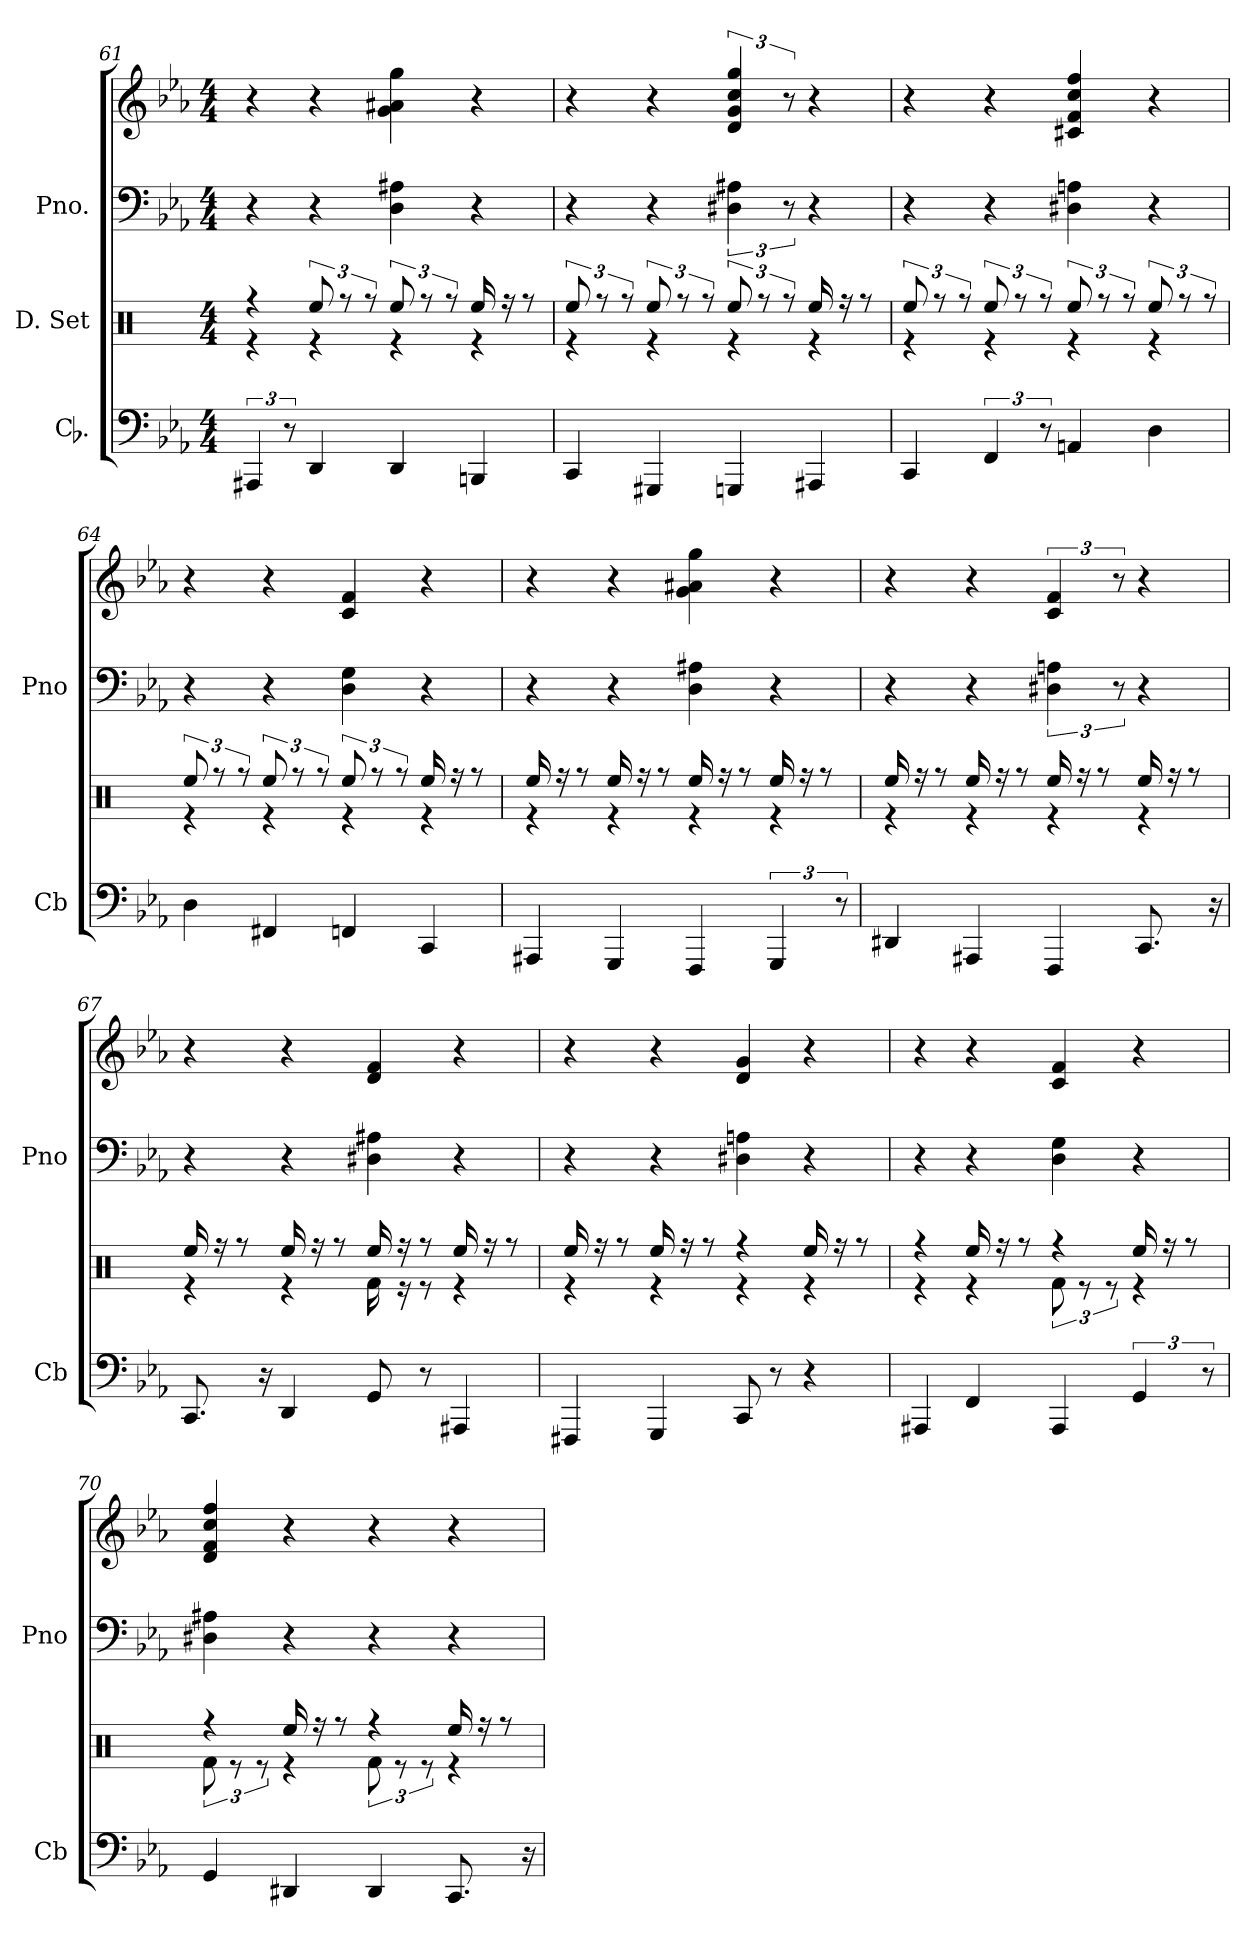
**kern	**kern	**kern	**kern
*part3	*part2	*part1	*part1
*staff4	*staff3	*staff2	*staff1
*I"Cb.	*I"D. Set	*I"Pno.	*
*I'Cb	*	*I'Pno	*
*clefF4	*clefX	*clefF4	*clefG2
*k[b-e-a-]	*k[]	*k[b-e-a-]	*k[b-e-a-]
*M4/4	*M4/4	*M4/4	*M4/4
=61	=61	=61	=61
*	*^	*	*
6AAA#X	4re	4rff	4r	4r
12r	.	.	.	.
4DD	4re	12Ree/	4r	4r
.	.	12rff	.	.
.	.	12rff	.	.
4DD	4re	12Ree/	4D 4A#X	4g 4a#X 4gg
.	.	12rff	.	.
.	.	12rff	.	.
4BBBn	4re	16Ree/	4r	4r
.	.	16rff	.	.
.	.	8rff	.	.
=62	=62	=62	=62	=62
4CC	4re	12Ree/	4r	4r
.	.	12rff	.	.
.	.	12rff	.	.
4GGG#X	4re	12Ree/	4r	4r
.	.	12rff	.	.
.	.	12rff	.	.
4GGGn	4re	12Ree/	6D#X 6A#X	6d 6g 6cc 6gg
.	.	12rff	.	.
.	.	12rff	12r	12r
4AAA#X	4re	16Ree/	4r	4r
.	.	16rff	.	.
.	.	8rff	.	.
=63	=63	=63	=63	=63
4CC	4re	12Ree/	4r	4r
.	.	12rff	.	.
.	.	12rff	.	.
6FF	4re	12Ree/	4r	4r
.	.	12rff	.	.
12r	.	12rff	.	.
4AAn	4re	12Ree/	4D#X 4An	4c#X 4f 4cc 4ff
.	.	12rff	.	.
.	.	12rff	.	.
4D	4re	12Ree/	4r	4r
.	.	12rff	.	.
.	.	12rff	.	.
=64	=64	=64	=64	=64
4D	4re	12Ree/	4r	4r
.	.	12rff	.	.
.	.	12rff	.	.
4FF#X	4re	12Ree/	4r	4r
.	.	12rff	.	.
.	.	12rff	.	.
4FFn	4re	12Ree/	4D 4G	4c 4f
.	.	12rff	.	.
.	.	12rff	.	.
4CC	4re	16Ree/	4r	4r
.	.	16rff	.	.
.	.	8rff	.	.
=65	=65	=65	=65	=65
4AAA#X	4re	16Ree/	4r	4r
.	.	16rff	.	.
.	.	8rff	.	.
4GGG	4re	16Ree/	4r	4r
.	.	16rff	.	.
.	.	8rff	.	.
4FFF	4re	16Ree/	4D 4A#X	4g 4a#X 4gg
.	.	16rff	.	.
.	.	8rff	.	.
6GGG	4re	16Ree/	4r	4r
.	.	16rff	.	.
.	.	8rff	.	.
12r	.	.	.	.
=66	=66	=66	=66	=66
4DD#X	4re	16Ree/	4r	4r
.	.	16rff	.	.
.	.	8rff	.	.
4AAA#X	4re	16Ree/	4r	4r
.	.	16rff	.	.
.	.	8rff	.	.
4FFF	4re	16Ree/	6D#X 6An	6c 6f
.	.	16rff	.	.
.	.	8rff	.	.
.	.	.	12r	12r
8.CC	4re	16Ree/	4r	4r
.	.	16rff	.	.
.	.	8rff	.	.
16r	.	.	.	.
=67	=67	=67	=67	=67
8.CC	4re	16Ree/	4r	4r
.	.	16rff	.	.
.	.	8rff	.	.
16r	.	.	.	.
4DD	4re	16Ree/	4r	4r
.	.	16rff	.	.
.	.	8rff	.	.
8GG	16Rf\	16Ree/	4D#X 4A#X	4d 4f
.	16re	16rff	.	.
8r	8re	8rff	.	.
4AAA#X	4re	16Ree/	4r	4r
.	.	16rff	.	.
.	.	8rff	.	.
=68	=68	=68	=68	=68
4FFF#X	4re	16Ree/	4r	4r
.	.	16rff	.	.
.	.	8rff	.	.
4GGG	4re	16Ree/	4r	4r
.	.	16rff	.	.
.	.	8rff	.	.
8CC	4re	4rff	4D#X 4An	4d 4g
8r	.	.	.	.
4r	4re	16Ree/	4r	4r
.	.	16rff	.	.
.	.	8rff	.	.
=69	=69	=69	=69	=69
4AAA#X	4re	4rff	4r	4r
4FF	4re	16Ree/	4r	4r
.	.	16rff	.	.
.	.	8rff	.	.
4AAA#	12Rf\	4rff	4D 4G	4c 4f
.	12re	.	.	.
.	12re	.	.	.
6GG	4re	16Ree/	4r	4r
.	.	16rff	.	.
.	.	8rff	.	.
12r	.	.	.	.
=70	=70	=70	=70	=70
4GG	12Rf\	4rff	4D#X 4A#X	4d 4f 4cc 4ff
.	12re	.	.	.
.	12re	.	.	.
4DD#X	4re	16Ree/	4r	4r
.	.	16rff	.	.
.	.	8rff	.	.
4DD#	12Rf\	4rff	4r	4r
.	12re	.	.	.
.	12re	.	.	.
8.CC	4re	16Ree/	4r	4r
.	.	16rff	.	.
.	.	8rff	.	.
16r	.	.	.	.
*	*v	*v	*	*
=	=	=	=
*-	*-	*-	*-
